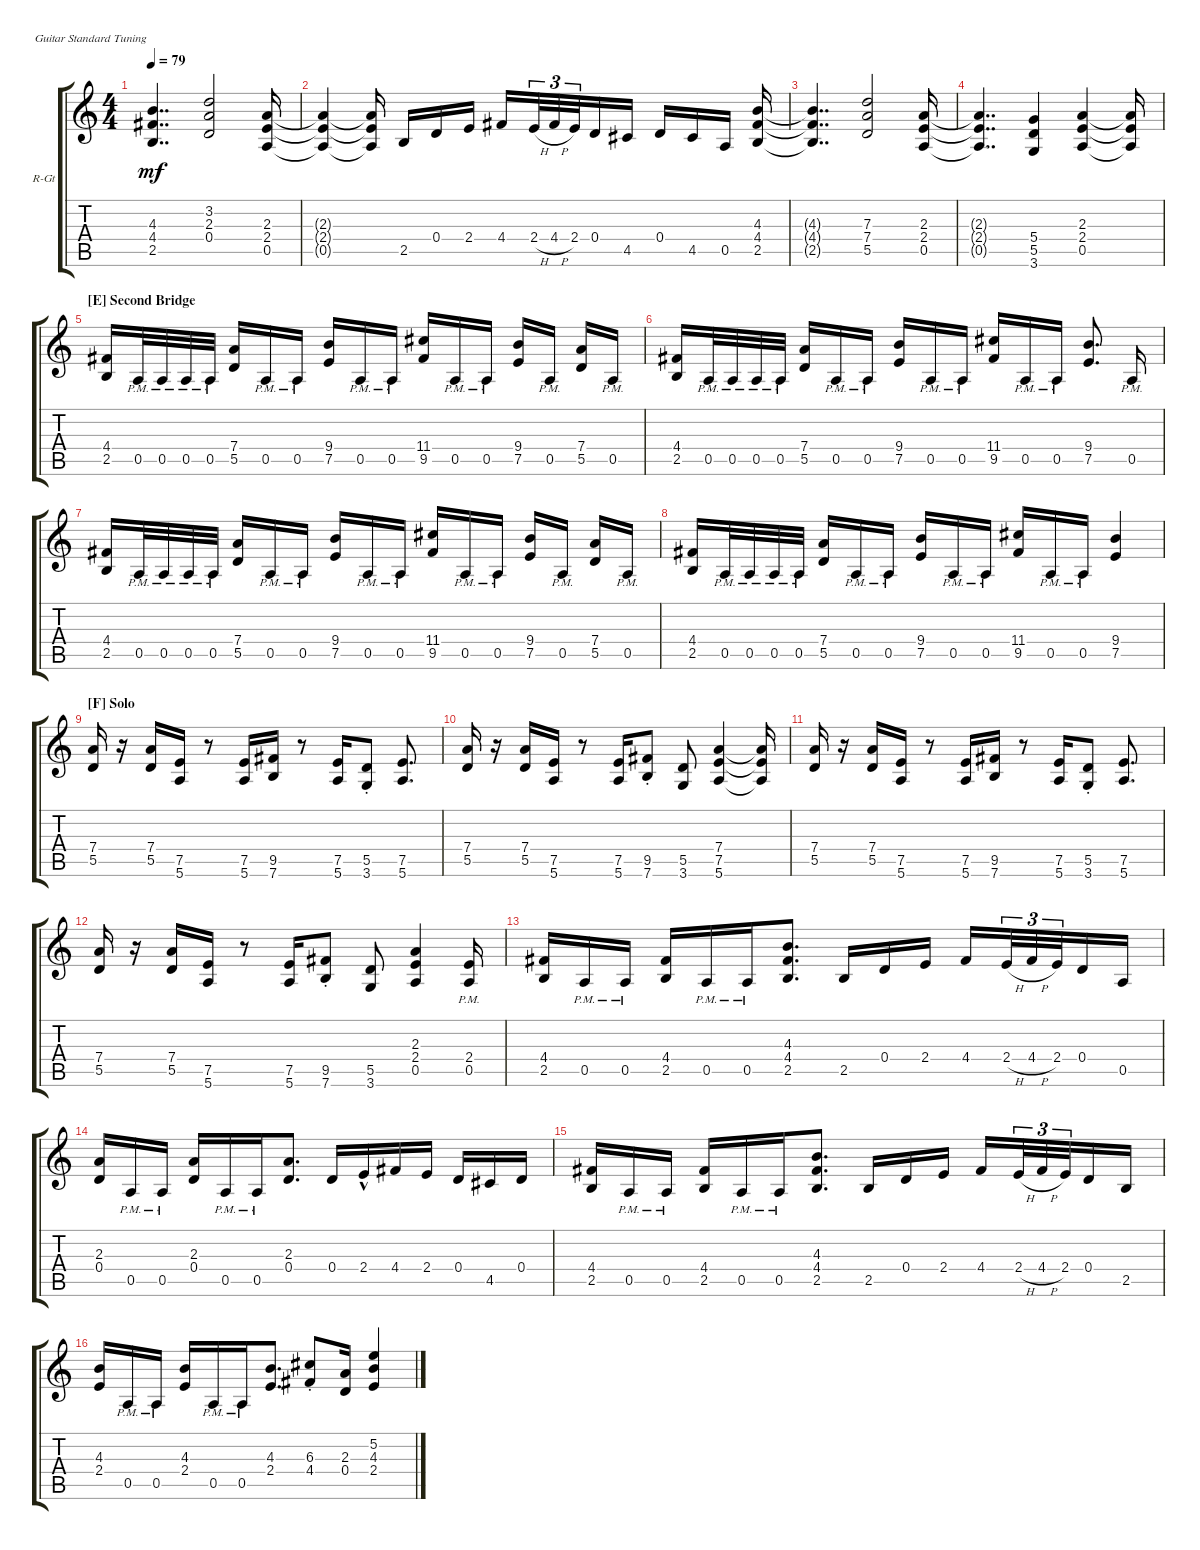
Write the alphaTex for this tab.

\bracketExtendMode groupsimilarinstruments
\firstSystemTrackNameOrientation horizontal
\otherSystemsTrackNameOrientation horizontal
\track ("Rhythm Guitar" "R-Gt") {instrument distortionguitar}
\staff {score tabs}
\tuning (E4 B3 G3 D3 A2 E2)
\ts (4 4)
\tempo 79
\clef g2
\ks c
(2.5 4.4 4.3).4{dd dy mf} (0.4 2.3 3.2).2 (0.5 2.4 2.3).16 |
(0.5{t} 2.4{t} 2.3{t}).4 (0.5{t} 2.4{t} 2.3{t}).16{beam split} 2.5.16 0.4.16{beam merge} 2.4.16 4.4.16{beam merge} 2.4{h}.32{tu (3 2) beam merge} 4.4{h}.32{tu (3 2) beam merge} 2.4.32{tu (3 2) beam merge} 0.4.16{beam merge} 4.5.16 0.4.16 4.5.16 0.5.16{beam split} (2.5 4.4 4.3).16 |
(2.5{t} 4.4{t} 4.3{t}).4{dd} (7.4 7.3 5.5).2 (0.5 2.4 2.3).16 |
(0.5{t} 2.4{t} 2.3{t}).4{dd} (3.6 5.5 5.4).4 (0.5 2.4 2.3).4 (0.5{t} 2.4{t} 2.3{t}).16 |
\section ("E" "Second Bridge")
(2.5 4.4).16 0.5{pm}.32 0.5{pm}.32 0.5{pm}.32 0.5{pm}.32{beam split} (5.5 7.4).16{beam merge} 0.5{pm}.16{beam merge} 0.5{pm}.16{beam split} (7.5 9.4).16 0.5{pm}.16{beam merge} 0.5{pm}.16{beam split} (9.5 11.4).16 0.5{pm}.16 0.5{pm}.16 (7.5 9.4).16 0.5{pm}.16{beam split} (5.5 7.4).16 0.5{pm}.16 |
(2.5 4.4).16 0.5{pm}.32 0.5{pm}.32 0.5{pm}.32 0.5{pm}.32{beam split} (5.5 7.4).16{beam merge} 0.5{pm}.16{beam merge} 0.5{pm}.16{beam split} (7.5 9.4).16 0.5{pm}.16{beam merge} 0.5{pm}.16{beam split} (9.5 11.4).16 0.5{pm}.16 0.5{pm}.16 (7.5 9.4).8{d beam split} 0.5{pm}.16 |
(2.5 4.4).16 0.5{pm}.32 0.5{pm}.32 0.5{pm}.32 0.5{pm}.32{beam split} (5.5 7.4).16{beam merge} 0.5{pm}.16{beam merge} 0.5{pm}.16{beam split} (7.5 9.4).16 0.5{pm}.16{beam merge} 0.5{pm}.16{beam split} (9.5 11.4).16 0.5{pm}.16 0.5{pm}.16 (7.5 9.4).16 0.5{pm}.16{beam split} (5.5 7.4).16 0.5{pm}.16 |
(2.5 4.4).16 0.5{pm}.32 0.5{pm}.32 0.5{pm}.32 0.5{pm}.32{beam split} (5.5 7.4).16{beam merge} 0.5{pm}.16{beam merge} 0.5{pm}.16{beam split} (7.5 9.4).16 0.5{pm}.16{beam merge} 0.5{pm}.16{beam split} (9.5 11.4).16 0.5{pm}.16 0.5{pm}.16 (7.5 9.4).4{beam split} |
\section ("F" "Solo")
(5.5 7.4).16{beam split} r.16{beam split} (5.5 7.4).16 (5.6 7.5).16 r.8 (5.6 7.5).16 (7.6 9.5).16 r.8 (5.6 7.5).16{beam merge} (3.6{st} 5.5{st}).8 (5.6 7.5).8{d} |
(5.5 7.4).16{beam split} r.16{beam split} (5.5 7.4).16 (5.6 7.5).16 r.8 (5.6 7.5).16 (7.6{st} 9.5{st}).8 (3.6 5.5).8 (5.6 7.5 7.4).4 (5.6{t} 7.5{t} 7.4{t}).16 |
(5.5 7.4).16{beam split} r.16{beam split} (5.5 7.4).16 (5.6 7.5).16 r.8 (5.6 7.5).16 (7.6 9.5).16 r.8 (5.6 7.5).16{beam merge} (3.6{st} 5.5{st}).8 (5.6 7.5).8{d} |
(5.5 7.4).16{beam split} r.16{beam split} (5.5 7.4).16 (5.6 7.5).16 r.8 (5.6 7.5).16 (7.6{st} 9.5{st}).8 (3.6 5.5).8 (0.5 2.4 2.3).4 (0.5{pm} 2.4{pm}).16 |
(2.5 4.4).16 0.5{pm}.16 0.5{pm}.16{beam split} (2.5 4.4).16{beam merge} 0.5{pm}.16 0.5{pm}.16 (2.5 4.4 4.3).8{d} 2.5.16 0.4.16 2.4.16{beam split} 4.4.16{beam merge} 2.4{h}.32{tu (3 2) beam merge} 4.4{h}.32{tu (3 2) beam merge} 2.4.32{tu (3 2) beam merge} 0.4.16{beam merge} 0.5.16 |
(0.4 2.3).16 0.5{pm}.16 0.5{pm}.16{beam split} (0.4 2.3).16{beam merge} 0.5{pm}.16 0.5{pm}.16 (0.4 2.3).8{d} 0.4.16 2.4{hac}.16 4.4.16{beam merge} 2.4.16{beam split} 0.4.16 4.5.16 0.4.16 |
(2.5 4.4).16 0.5{pm}.16 0.5{pm}.16{beam split} (2.5 4.4).16{beam merge} 0.5{pm}.16 0.5{pm}.16 (2.5 4.4 4.3).8{d} 2.5.16 0.4.16 2.4.16 4.4.16{beam merge} 2.4{h}.32{tu (3 2) beam merge} 4.4{h}.32{tu (3 2) beam merge} 2.4.32{tu (3 2) beam merge} 0.4.16{beam merge} 2.5.16 |
(2.4 4.3).16 0.5{pm}.16 0.5{pm}.16{beam split} (2.4 4.3).16{beam merge} 0.5{pm}.16 0.5{pm}.16 (2.4 4.3).8{d} (4.4{st} 6.3{st}).8 (0.4 2.3).16 (2.4 4.3 5.2).4
